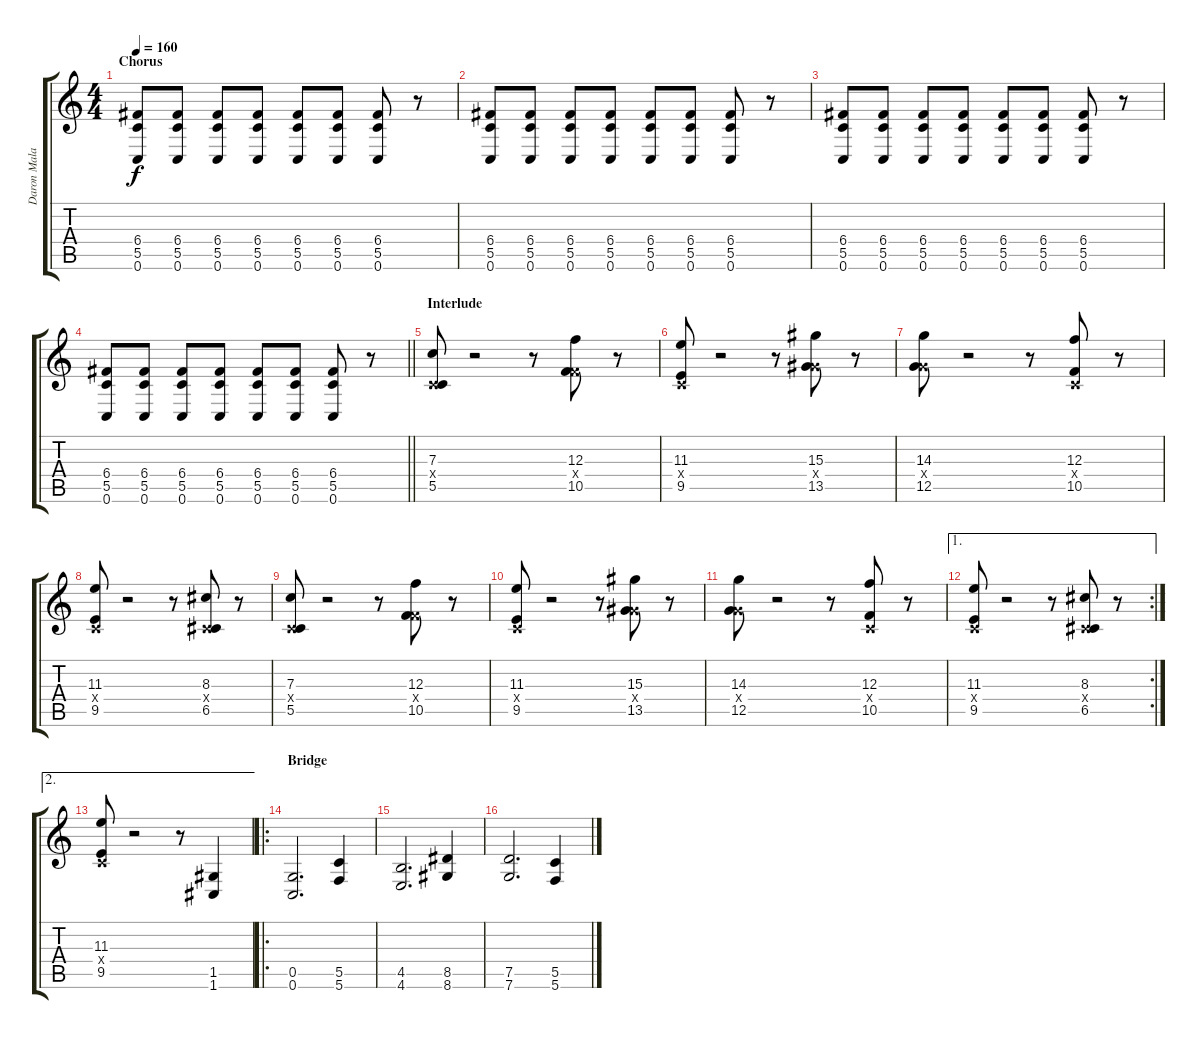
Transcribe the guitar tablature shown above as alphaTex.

\track ("Daron Malakian" "Daron Mala") {instrument distortionguitar}
\staff {score tabs}
\tuning (D4 A3 F3 C3 G2 C2) {hide}
\ts (4 4)
\section ("" "Chorus")
\tempo 160
\clef g2
\ks c
(6.4 5.5 0.6).8{dy f} (6.4 5.5 0.6).8 (6.4 5.5 0.6).8 (6.4 5.5 0.6).8 (6.4 5.5 0.6).8 (6.4 5.5 0.6).8 (6.4 5.5 0.6).8 r.8 |
(6.4 5.5 0.6).8 (6.4 5.5 0.6).8 (6.4 5.5 0.6).8 (6.4 5.5 0.6).8 (6.4 5.5 0.6).8 (6.4 5.5 0.6).8 (6.4 5.5 0.6).8 r.8 |
(6.4 5.5 0.6).8 (6.4 5.5 0.6).8 (6.4 5.5 0.6).8 (6.4 5.5 0.6).8 (6.4 5.5 0.6).8 (6.4 5.5 0.6).8 (6.4 5.5 0.6).8 r.8 |
\barLineRight lightlight
(6.4 5.5 0.6).8 (6.4 5.5 0.6).8 (6.4 5.5 0.6).8 (6.4 5.5 0.6).8 (6.4 5.5 0.6).8 (6.4 5.5 0.6).8 (6.4 5.5 0.6).8 r.8 |
\section ("" "Interlude")
(7.3 0.4{x} 5.5).8 r.2 r.8 (12.3 5.4{x} 10.5).8 r.8 |
(11.3 0.4{x} 9.5).8 r.2 r.8 (15.3 8.4{x} 13.5).8 r.8 |
(14.3 7.4{x} 12.5).8 r.2 r.8 (12.3 0.4{x} 10.5).8 r.8 |
(11.3 0.4{x} 9.5).8 r.2 r.8 (8.3 0.4{x} 6.5).8 r.8 |
(7.3 0.4{x} 5.5).8 r.2 r.8 (12.3 5.4{x} 10.5).8 r.8 |
(11.3 0.4{x} 9.5).8 r.2 r.8 (15.3 8.4{x} 13.5).8 r.8 |
(14.3 7.4{x} 12.5).8 r.2 r.8 (12.3 0.4{x} 10.5).8 r.8 |
\ae 1
\rc 2
(11.3 0.4{x} 9.5).8 r.2 r.8 (8.3 0.4{x} 6.5).8 r.8 |
\ae 2
(11.3 0.4{x} 9.5).8 r.2 r.8 (1.5 1.6).4 |
\ro
\section ("" "Bridge")
(0.5 0.6).2{d} (5.5 5.6).4 |
(4.5 4.6).2{d} (8.5 8.6).4 |
(7.5 7.6).2{d} (5.5 5.6).4
